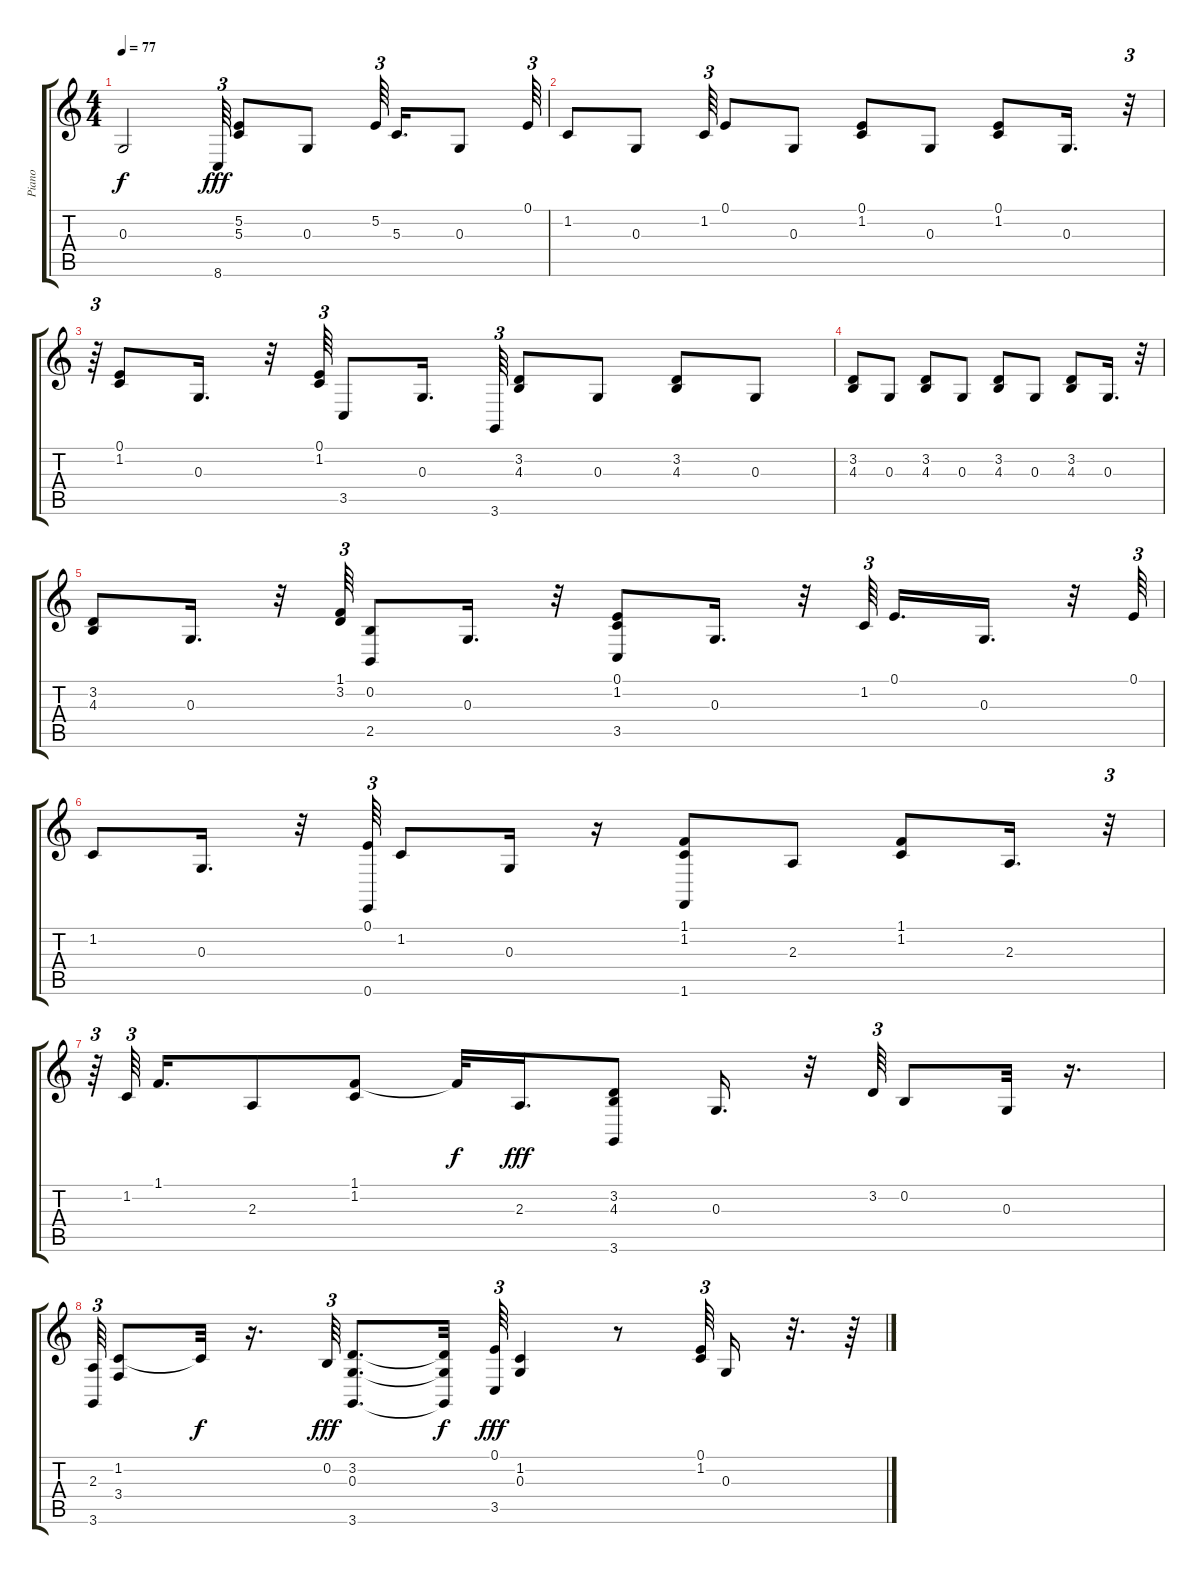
\track ("Piano" "Piano") {instrument brightacousticpiano}
\staff {score tabs}
\tuning (E4 B3 G3 D3 A2 E2) {hide}
\ts (4 4)
\tempo 77
\clef g2
\ks c
0.3{t}.2{dy f} 8.6.64{tu (3 2) dy fff} (5.2 5.3).8 0.3.8 5.2.64{tu (3 2) beam splitsecondary} 5.3.16{d} 0.3.8 0.1.64{tu (3 2)} |
1.2.8 0.3.8 1.2.64{tu (3 2)} 0.1.8 0.3.8 (0.1 1.2).8 0.3.8 (0.1 1.2).8 0.3.16{d} r.32{tu (3 2)} |
r.64{tu (3 2)} (0.1 1.2).8 0.3.16{d} r.32 (0.1 1.2).64{tu (3 2)} 3.5.8 0.3.16{d} 3.6.64{tu (3 2)} (3.2 4.3).8 0.3.8 (3.2 4.3).8 0.3.8 |
(3.2 4.3).8 0.3.8 (3.2 4.3).8 0.3.8 (3.2 4.3).8 0.3.8 (3.2 4.3).8 0.3.16{d} r.32 |
(3.2 4.3).8 0.3.16{d} r.32 (1.1 3.2).64{tu (3 2)} (0.2 2.5).8 0.3.16{d} r.32 (0.1 1.2 3.5).8 0.3.16{d} r.32 1.2.64{tu (3 2) beam splitsecondary} 0.1.16{d} 0.3.16{d} r.32 0.1.64{tu (3 2)} |
1.2.8 0.3.16{d} r.32 (0.1 0.6).64{tu (3 2)} 1.2.8 0.3.16 r.16 (1.1 1.2 1.6).8 2.3.8 (1.1 1.2).8 2.3.16{d} r.32{tu (3 2)} |
r.64{tu (3 2)} 1.2.64{tu (3 2) beam splitsecondary} 1.1.16{d} 2.3.8 (1.1 1.2).8 1.1{t}.32{dy f} 2.3.16{d dy fff} (3.2 4.3 3.6).8 0.3.16{d} r.32 3.2.64{tu (3 2)} 0.2.8 0.3.32 r.16{d} |
(2.3 3.6).64{tu (3 2)} (1.2 3.4).8 1.2{t}.32{dy f} r.16{d} 0.2.64{tu (3 2) dy fff} (3.2 0.3 3.6).8{d} (3.2{t} 0.3{t} 3.6{t}).32{dy f} (0.1 3.5).64{tu (3 2) dy fff} (1.2 0.3).4 r.8 (0.1 1.2).64{tu (3 2)} 0.3.16 r.32{d} r.64
